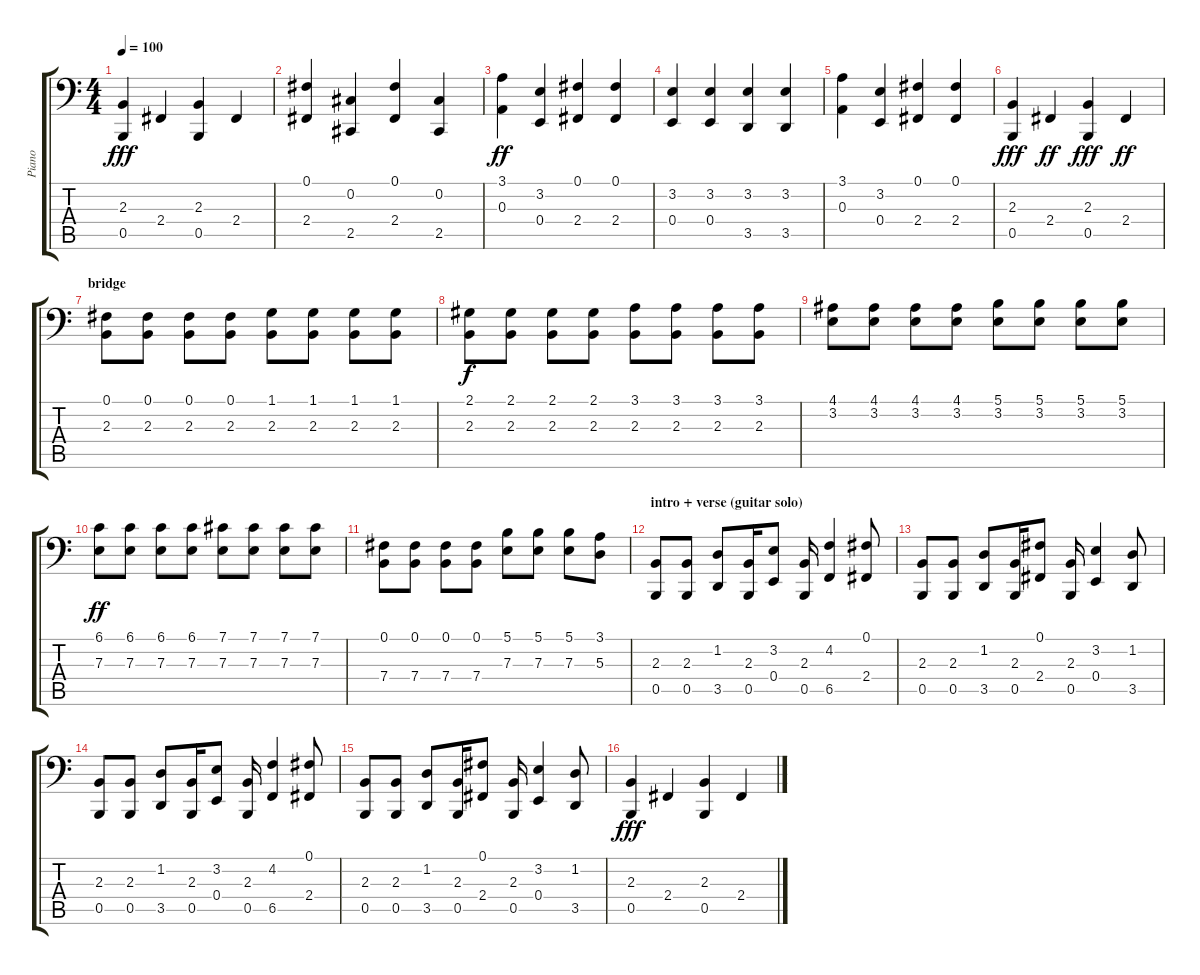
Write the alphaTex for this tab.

\track ("Piano" "Piano") {instrument honkytonkpiano}
\staff {score tabs}
\tuning (Gb3 Db3 A2 E2 B1 Gb1) {hide}
\ts (4 4)
\tempo 100
\clef f4
\ks c
(2.3 0.5).4{dy fff} 2.4.4 (2.3 0.5).4 2.4.4 |
(0.1 2.4).4 (0.2 2.5).4 (0.1 2.4).4 (0.2 2.5).4 |
(3.1 0.3).4{dy ff} (3.2 0.4).4 (0.1 2.4).4 (0.1 2.4).4 |
(3.2 0.4).4 (3.2 0.4).4 (3.2 3.5).4 (3.2 3.5).4 |
(3.1 0.3).4 (3.2 0.4).4 (0.1 2.4).4 (0.1 2.4).4 |
(2.3 0.5).4{dy fff} 2.4.4{dy ff} (2.3 0.5).4{dy fff} 2.4.4{dy ff} |
\section ("" "bridge")
(0.1 2.3).8 (0.1 2.3).8 (0.1 2.3).8 (0.1 2.3).8 (1.1 2.3).8 (1.1 2.3).8 (1.1 2.3).8 (1.1 2.3).8 |
(2.1 2.3).8{dy f} (2.1 2.3).8 (2.1 2.3).8 (2.1 2.3).8 (3.1 2.3).8 (3.1 2.3).8 (3.1 2.3).8 (3.1 2.3).8 |
(4.1 3.2).8 (4.1 3.2).8 (4.1 3.2).8 (4.1 3.2).8 (5.1 3.2).8 (5.1 3.2).8 (5.1 3.2).8 (5.1 3.2).8 |
(6.1 7.3).8{dy ff} (6.1 7.3).8 (6.1 7.3).8 (6.1 7.3).8 (7.1 7.3).8 (7.1 7.3).8 (7.1 7.3).8 (7.1 7.3).8 |
(0.1 7.4).8 (0.1 7.4).8 (0.1 7.4).8 (0.1 7.4).8 (5.1 7.3).8 (5.1 7.3).8 (5.1 7.3).8 (3.1 5.3).8 |
\section ("" "intro + verse (guitar solo)")
(2.3 0.5).8 (2.3 0.5).8 (1.2 3.5).8 (2.3 0.5).16 (3.2 0.4).8 (2.3 0.5).16 (4.2 6.5).4 (0.1 2.4).8 |
(2.3 0.5).8 (2.3 0.5).8 (1.2 3.5).8 (2.3 0.5).16 (0.1 2.4).8 (2.3 0.5).16 (3.2 0.4).4 (1.2 3.5).8 |
(2.3 0.5).8 (2.3 0.5).8 (1.2 3.5).8 (2.3 0.5).16 (3.2 0.4).8 (2.3 0.5).16 (4.2 6.5).4 (0.1 2.4).8 |
(2.3 0.5).8 (2.3 0.5).8 (1.2 3.5).8 (2.3 0.5).16 (0.1 2.4).8 (2.3 0.5).16 (3.2 0.4).4 (1.2 3.5).8 |
(2.3 0.5).4{dy fff} 2.4.4 (2.3 0.5).4 2.4.4
